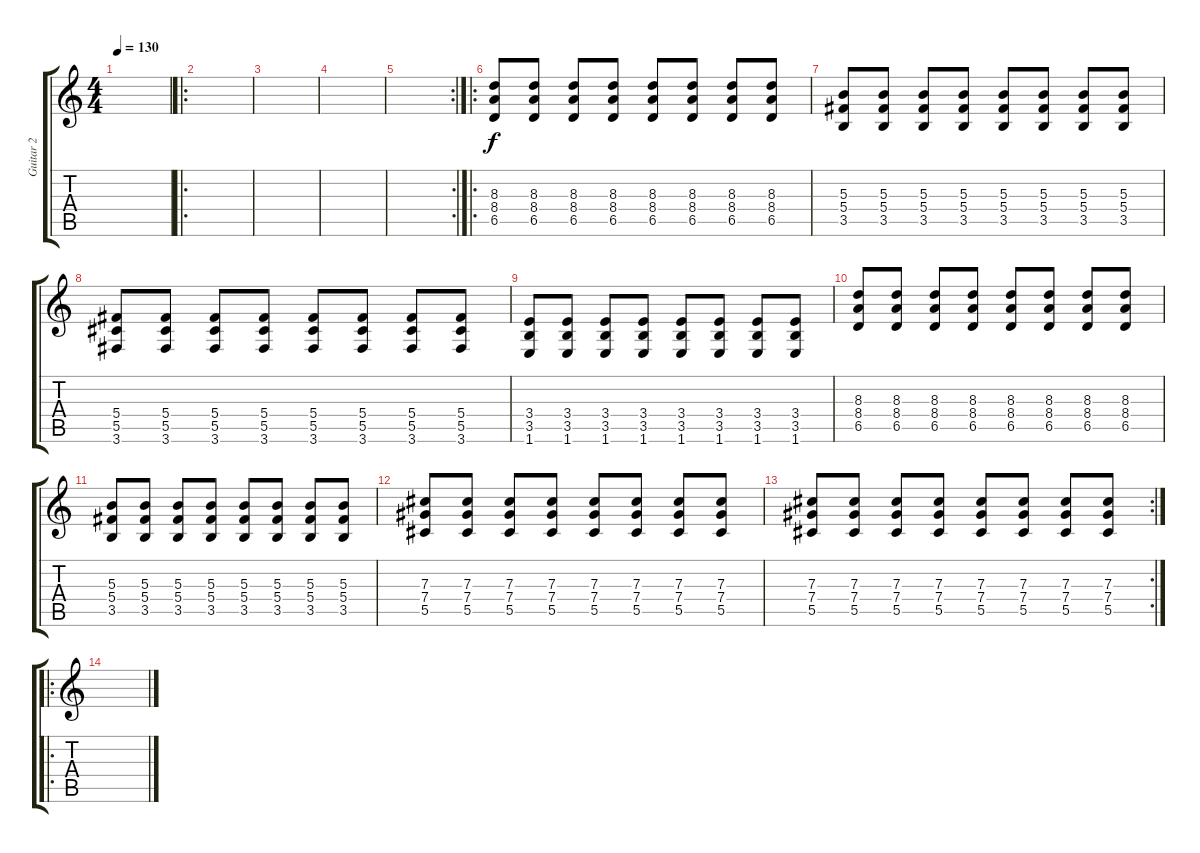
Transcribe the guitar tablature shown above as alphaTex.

\track ("Guitar 2" "Guitar 2") {instrument distortionguitar}
\staff {score tabs}
\tuning (Eb4 Bb3 Gb3 Db3 Ab2 Eb2) {hide}
\ts (4 4)
\tempo 130
\clef g2
\ks c
|
\ro
|
|
|
\rc 2
|
\ro
(8.3 8.4 6.5).8 (8.3 8.4 6.5).8 (8.3 8.4 6.5).8 (8.3 8.4 6.5).8 (8.3 8.4 6.5).8 (8.3 8.4 6.5).8 (8.3 8.4 6.5).8 (8.3 8.4 6.5).8 |
(5.3 5.4 3.5).8 (5.3 5.4 3.5).8 (5.3 5.4 3.5).8 (5.3 5.4 3.5).8 (5.3 5.4 3.5).8 (5.3 5.4 3.5).8 (5.3 5.4 3.5).8 (5.3 5.4 3.5).8 |
(5.4 5.5 3.6).8 (5.4 5.5 3.6).8 (5.4 5.5 3.6).8 (5.4 5.5 3.6).8 (5.4 5.5 3.6).8 (5.4 5.5 3.6).8 (5.4 5.5 3.6).8 (5.4 5.5 3.6).8 |
(3.4 3.5 1.6).8 (3.4 3.5 1.6).8 (3.4 3.5 1.6).8 (3.4 3.5 1.6).8 (3.4 3.5 1.6).8 (3.4 3.5 1.6).8 (3.4 3.5 1.6).8 (3.4 3.5 1.6).8 |
(8.3 8.4 6.5).8 (8.3 8.4 6.5).8 (8.3 8.4 6.5).8 (8.3 8.4 6.5).8 (8.3 8.4 6.5).8 (8.3 8.4 6.5).8 (8.3 8.4 6.5).8 (8.3 8.4 6.5).8 |
(5.3 5.4 3.5).8 (5.3 5.4 3.5).8 (5.3 5.4 3.5).8 (5.3 5.4 3.5).8 (5.3 5.4 3.5).8 (5.3 5.4 3.5).8 (5.3 5.4 3.5).8 (5.3 5.4 3.5).8 |
(7.3 7.4 5.5).8 (7.3 7.4 5.5).8 (7.3 7.4 5.5).8 (7.3 7.4 5.5).8 (7.3 7.4 5.5).8 (7.3 7.4 5.5).8 (7.3 7.4 5.5).8 (7.3 7.4 5.5).8 |
\rc 2
(7.3 7.4 5.5).8 (7.3 7.4 5.5).8 (7.3 7.4 5.5).8 (7.3 7.4 5.5).8 (7.3 7.4 5.5).8 (7.3 7.4 5.5).8 (7.3 7.4 5.5).8 (7.3 7.4 5.5).8 |
\ro
